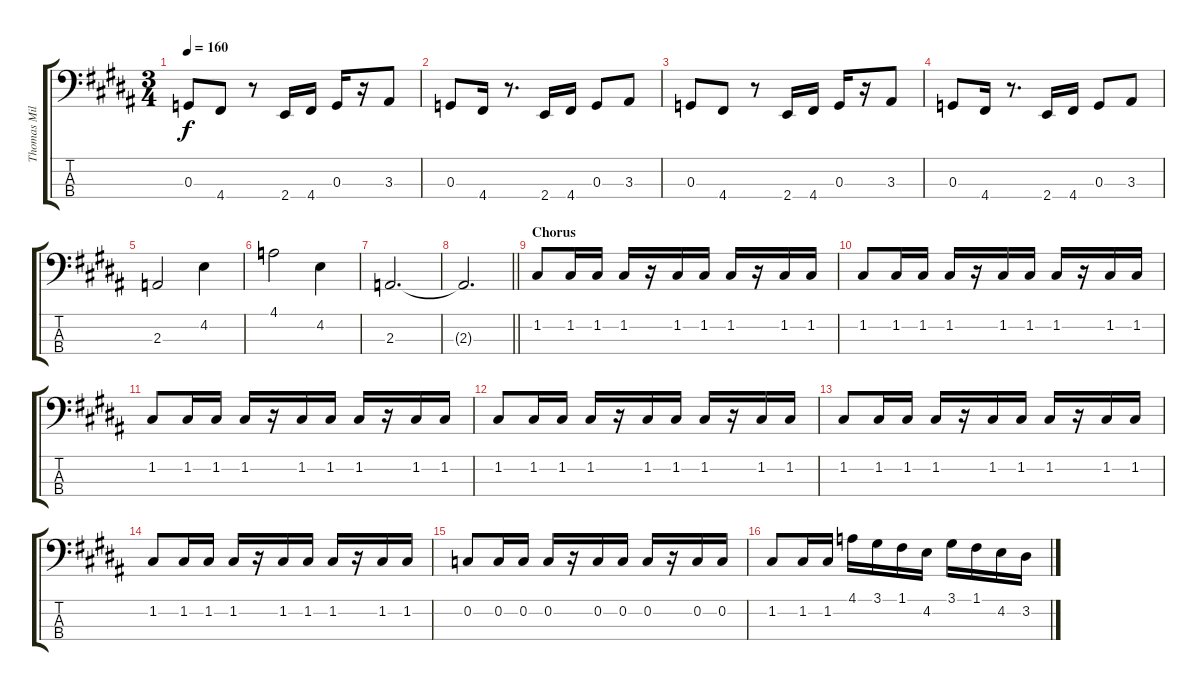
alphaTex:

\track ("Thomas Miller (bass)" "Thomas Mil") {instrument electricbassfinger}
\staff {score tabs}
\tuning (F2 C2 G1 D1) {hide}
\ts (3 4)
\tempo 160
\clef f4
\ks g#minor
0.3.8{dy f} 4.4.8 r.8 2.4.16 4.4.16 0.3.16 r.16 3.3.8 |
0.3.8 4.4.16 r.8{d} 2.4.16 4.4.16 0.3.8 3.3.8 |
0.3.8 4.4.8 r.8 2.4.16 4.4.16 0.3.16 r.16 3.3.8 |
0.3.8 4.4.16 r.8{d} 2.4.16 4.4.16 0.3.8 3.3.8 |
2.3.2 4.2.4 |
4.1.2 4.2.4 |
2.3.2{d} |
\barLineRight lightlight
2.3{t}.2{d} |
\section ("" "Chorus ")
1.2.8 1.2.16 1.2.16 1.2.16 r.16 1.2.16 1.2.16 1.2.16 r.16 1.2.16 1.2.16 |
1.2.8 1.2.16 1.2.16 1.2.16 r.16 1.2.16 1.2.16 1.2.16 r.16 1.2.16 1.2.16 |
1.2.8 1.2.16 1.2.16 1.2.16 r.16 1.2.16 1.2.16 1.2.16 r.16 1.2.16 1.2.16 |
1.2.8 1.2.16 1.2.16 1.2.16 r.16 1.2.16 1.2.16 1.2.16 r.16 1.2.16 1.2.16 |
1.2.8 1.2.16 1.2.16 1.2.16 r.16 1.2.16 1.2.16 1.2.16 r.16 1.2.16 1.2.16 |
1.2.8 1.2.16 1.2.16 1.2.16 r.16 1.2.16 1.2.16 1.2.16 r.16 1.2.16 1.2.16 |
0.2.8 0.2.16 0.2.16 0.2.16 r.16 0.2.16 0.2.16 0.2.16 r.16 0.2.16 0.2.16 |
1.2.8 1.2.16 1.2.16 4.1.16 3.1.16 1.1.16 4.2.16 3.1.16 1.1.16 4.2.16 3.2.16
